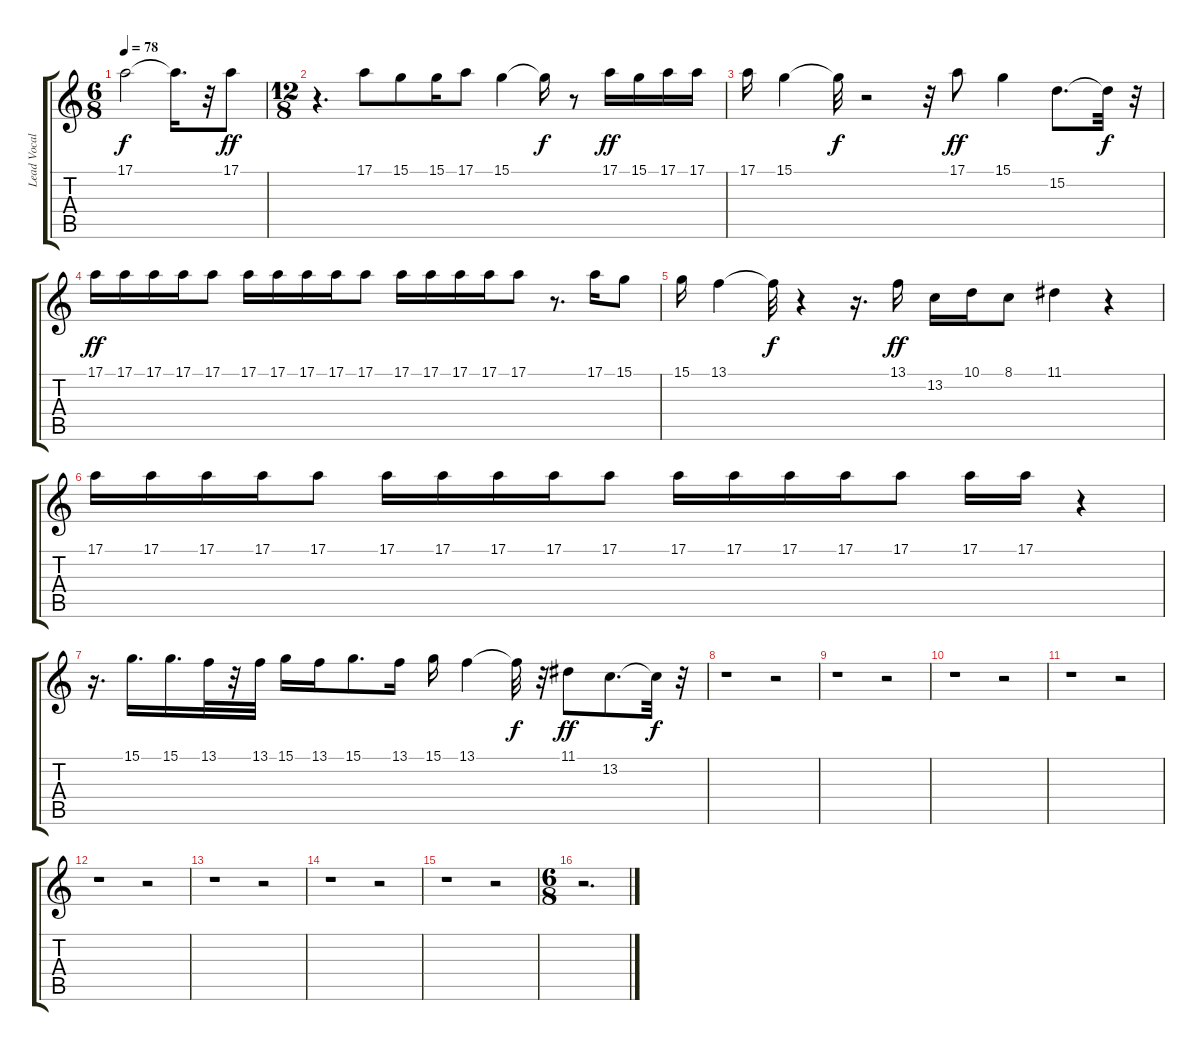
\track ("Lead Vocal" "Lead Vocal") {instrument lead6voice}
\staff {score tabs}
\tuning (E4 B3 G3 D3 A2 E2) {hide}
\ts (6 8)
\tempo 78
\clef g2
\ks c
17.1{t}.2{dy f} 17.1{t}.16{d} r.32 17.1.8{dy ff} |
\ts (12 8)
r.4{d} 17.1.8 15.1.8 15.1.16 17.1.8 15.1.4 15.1{t}.16{dy f} r.8 17.1.16{dy ff} 15.1.16 17.1.16 17.1.16 |
17.1.16 15.1.4 15.1{t}.32{dy f} r.2 r.32 17.1.8{dy ff} 15.1.4 15.2.8{d} 15.2{t}.32{dy f} r.32 |
17.1.16{dy ff} 17.1.16 17.1.16 17.1.16 17.1.8 17.1.16 17.1.16 17.1.16 17.1.16 17.1.8 17.1.16 17.1.16 17.1.16 17.1.16 17.1.8 r.8{d} 17.1.16 15.1.8 |
15.1.16 13.1.4 13.1{t}.32{dy f} r.4 r.16{d} 13.1.16{dy ff} 13.2.16 10.1.16 8.1.8 11.1.4 r.4 |
17.1.16 17.1.16 17.1.16 17.1.16 17.1.8 17.1.16 17.1.16 17.1.16 17.1.16 17.1.8 17.1.16 17.1.16 17.1.16 17.1.16 17.1.8 17.1.16 17.1.16 r.4 |
r.16{d} 15.1.16{d} 15.1.16{d} 13.1.32 r.32 13.1.32 15.1.16 13.1.16 15.1.8{d} 13.1.16 15.1.16 13.1.4 13.1{t}.32{dy f} r.32 11.1.8{dy ff} 13.2.8{d} 13.2{t}.32{dy f} r.32 |
r.1 r.2 |
r.1 r.2 |
r.1 r.2 |
r.1 r.2 |
r.1 r.2 |
r.1 r.2 |
r.1 r.2 |
r.1 r.2 |
\ts (6 8)
r.2{d}
